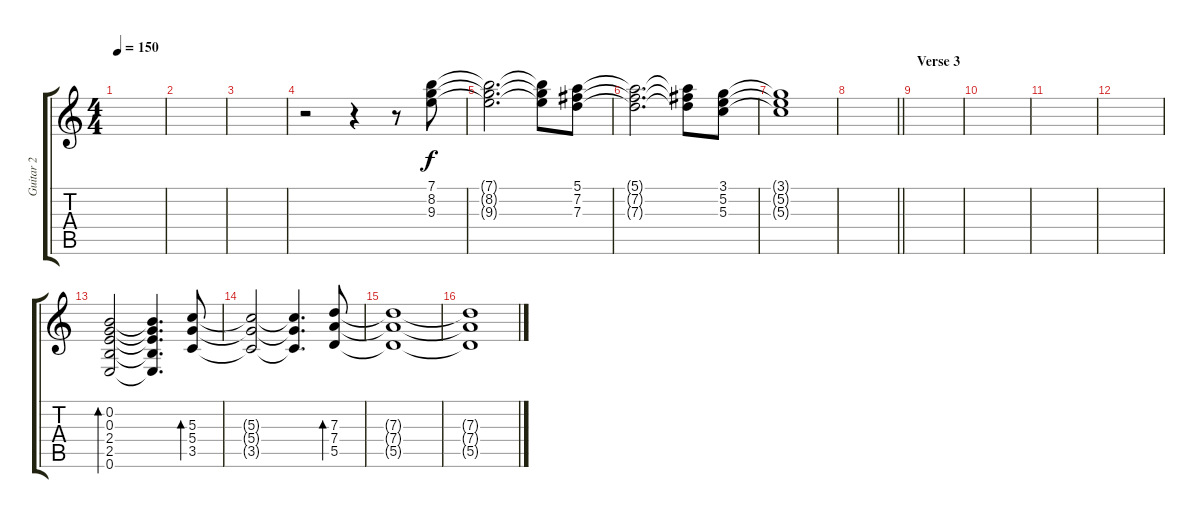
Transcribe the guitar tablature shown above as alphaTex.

\track ("Guitar 2" "Guitar 2") {instrument acousticguitarsteel}
\staff {score tabs}
\tuning (E4 B3 G3 D3 A2 E2) {hide}
\ts (4 4)
\tempo 150
\clef g2
\ks c
|
|
|
r.2 r.4 r.8 (7.1 8.2 9.3).8 |
(7.1{t} 8.2{t} 9.3{t}).2{d} (7.1{t} 8.2{t} 9.3{t}).8 (5.1 7.2 7.3).8 |
(5.1{t} 7.2{t} 7.3{t}).2{d} (5.1{t} 7.2{t} 7.3{t}).8 (3.1 5.2 5.3).8 |
(3.1{t} 5.2{t} 5.3{t}).1 |
\barLineRight lightlight
|
\section ("" "Verse 3")
|
|
|
|
(0.2 0.3 2.4 2.5 0.6).2{bd 60} (0.2{t} 0.3{t} 2.4{t} 2.5{t} 0.6{t}).4{d} (5.3 5.4 3.5).8{bd 60} |
(5.3{t} 5.4{t} 3.5{t}).2 (5.3{t} 5.4{t} 3.5{t}).4{d} (7.3 7.4 5.5).8{bd 60} |
(7.3{t} 7.4{t} 5.5{t}).1 |
(7.3{t} 7.4{t} 5.5{t}).1
